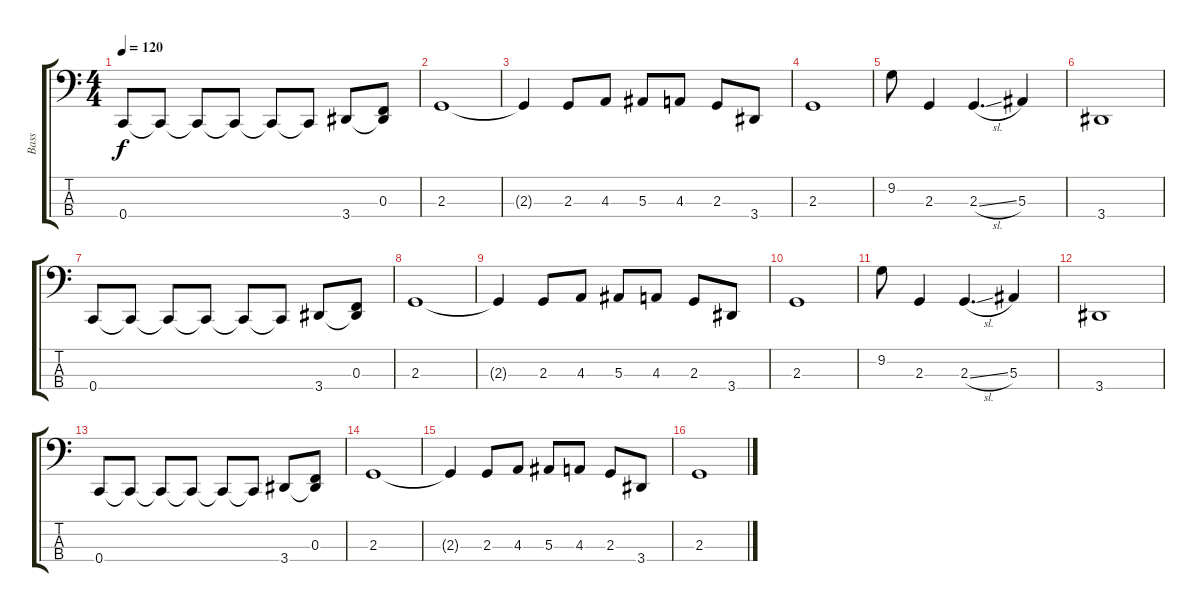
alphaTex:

\track ("Bass" "Bass") {instrument electricbassfinger}
\staff {score tabs}
\tuning (Eb2 Bb1 F1 C1) {hide}
\ts (4 4)
\tempo 120
\clef f4
\ks c
0.4.8{dy f} 0.4{t}.8 0.4{t}.8 0.4{t}.8 0.4{t}.8 0.4{t}.8 3.4.8 (0.3 3.4{t}).8 |
2.3.1 |
2.3{t}.4 2.3.8 4.3.8 5.3.8 4.3.8 2.3.8 3.4.8 |
2.3.1 |
9.2.8 2.3.4 2.3{sl}.4{d} 5.3.4 |
3.4.1 |
0.4.8 0.4{t}.8 0.4{t}.8 0.4{t}.8 0.4{t}.8 0.4{t}.8 3.4.8 (0.3 3.4{t}).8 |
2.3.1 |
2.3{t}.4 2.3.8 4.3.8 5.3.8 4.3.8 2.3.8 3.4.8 |
2.3.1 |
9.2.8 2.3.4 2.3{sl}.4{d} 5.3.4 |
3.4.1 |
0.4.8 0.4{t}.8 0.4{t}.8 0.4{t}.8 0.4{t}.8 0.4{t}.8 3.4.8 (0.3 3.4{t}).8 |
2.3.1 |
2.3{t}.4 2.3.8 4.3.8 5.3.8 4.3.8 2.3.8 3.4.8 |
2.3.1
